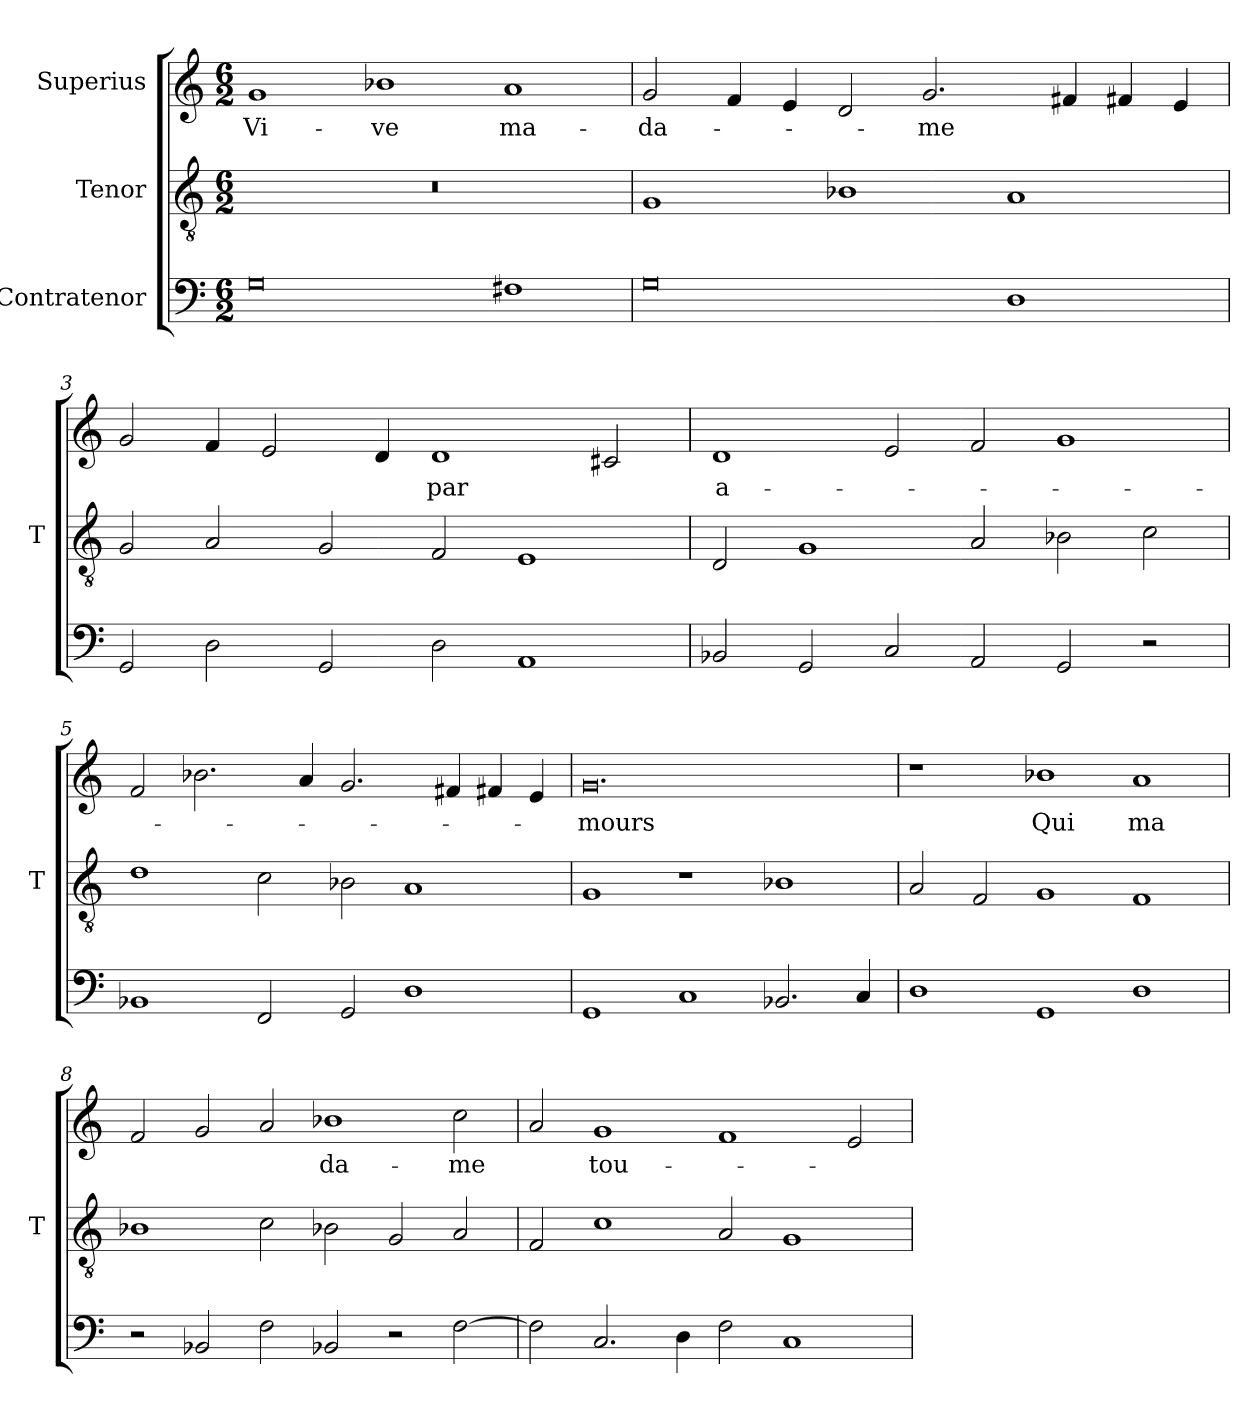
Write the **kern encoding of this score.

**kern	**kern	**kern	**text
*part3	*part2	*part1	*part1
*staff3	*staff2	*staff1	*staff1
*I"Contratenor	*I"Tenor	*I"Superius	*
*	*I'T	*	*
*clefF4	*clefGv2	*clefG2	*
*M6/2	*M6/2	*M6/2	*
=1	=1	=1	=1
0G	0.r	1g	Vi-
.	.	1b-X	-ve
1F#X	.	1a	ma-
=2	=2	=2	=2
0G	1G	2g	-da-
.	.	4f	.
.	.	4e	.
.	1B-X	2d	.
.	.	2.g	-me
1D	1A	.	.
.	.	4f#X	.
.	.	4f#X	.
.	.	4e	.
=3	=3	=3	=3
2GG	2G	2g	.
2D	2A	4f	.
.	.	2e	.
2GG	2G	.	.
.	.	4d	.
2D	2F	1d	-par
1AA	1E	.	.
.	.	2c#X	.
=4	=4	=4	=4
2BB-X	2D	1d	a-
2GG	1G	.	.
2C	.	2e	.
2AA	2A	2f	.
2GG	2B-X	1g	.
2r	2c	.	.
=5	=5	=5	=5
1BB-X	1d	2f	.
.	.	2.b-X	.
2FF	2c	.	.
.	.	4a	.
2GG	2B-X	2.g	.
1D	1A	.	.
.	.	4f#X	.
.	.	4f#X	.
.	.	4e	.
=6	=6	=6	=6
1GG	1G	0.g	-mours
1C	1r	.	.
2.BB-X	1B-X	.	.
4C	.	.	.
=7	=7	=7	=7
1D	2A	1r	.
.	2F	.	.
1GG	1G	1b-X	-Qui
1D	1F	1a	-ma
=8	=8	=8	=8
2r	1B-X	2f	.
2BB-X	.	2g	.
2F	2c	2a	.
2BB-X	2B-X	1b-X	da-
2r	2G	.	.
[2F	2A	2cc	-me
=9	=9	=9	=9
2F]	2F	2a	.
2.C	1c	1g	tou-
4D	.	.	.
2F	2A	1f	.
1C	1G	.	.
.	.	2e	.
=	=	=	=
*-	*-	*-	*-
